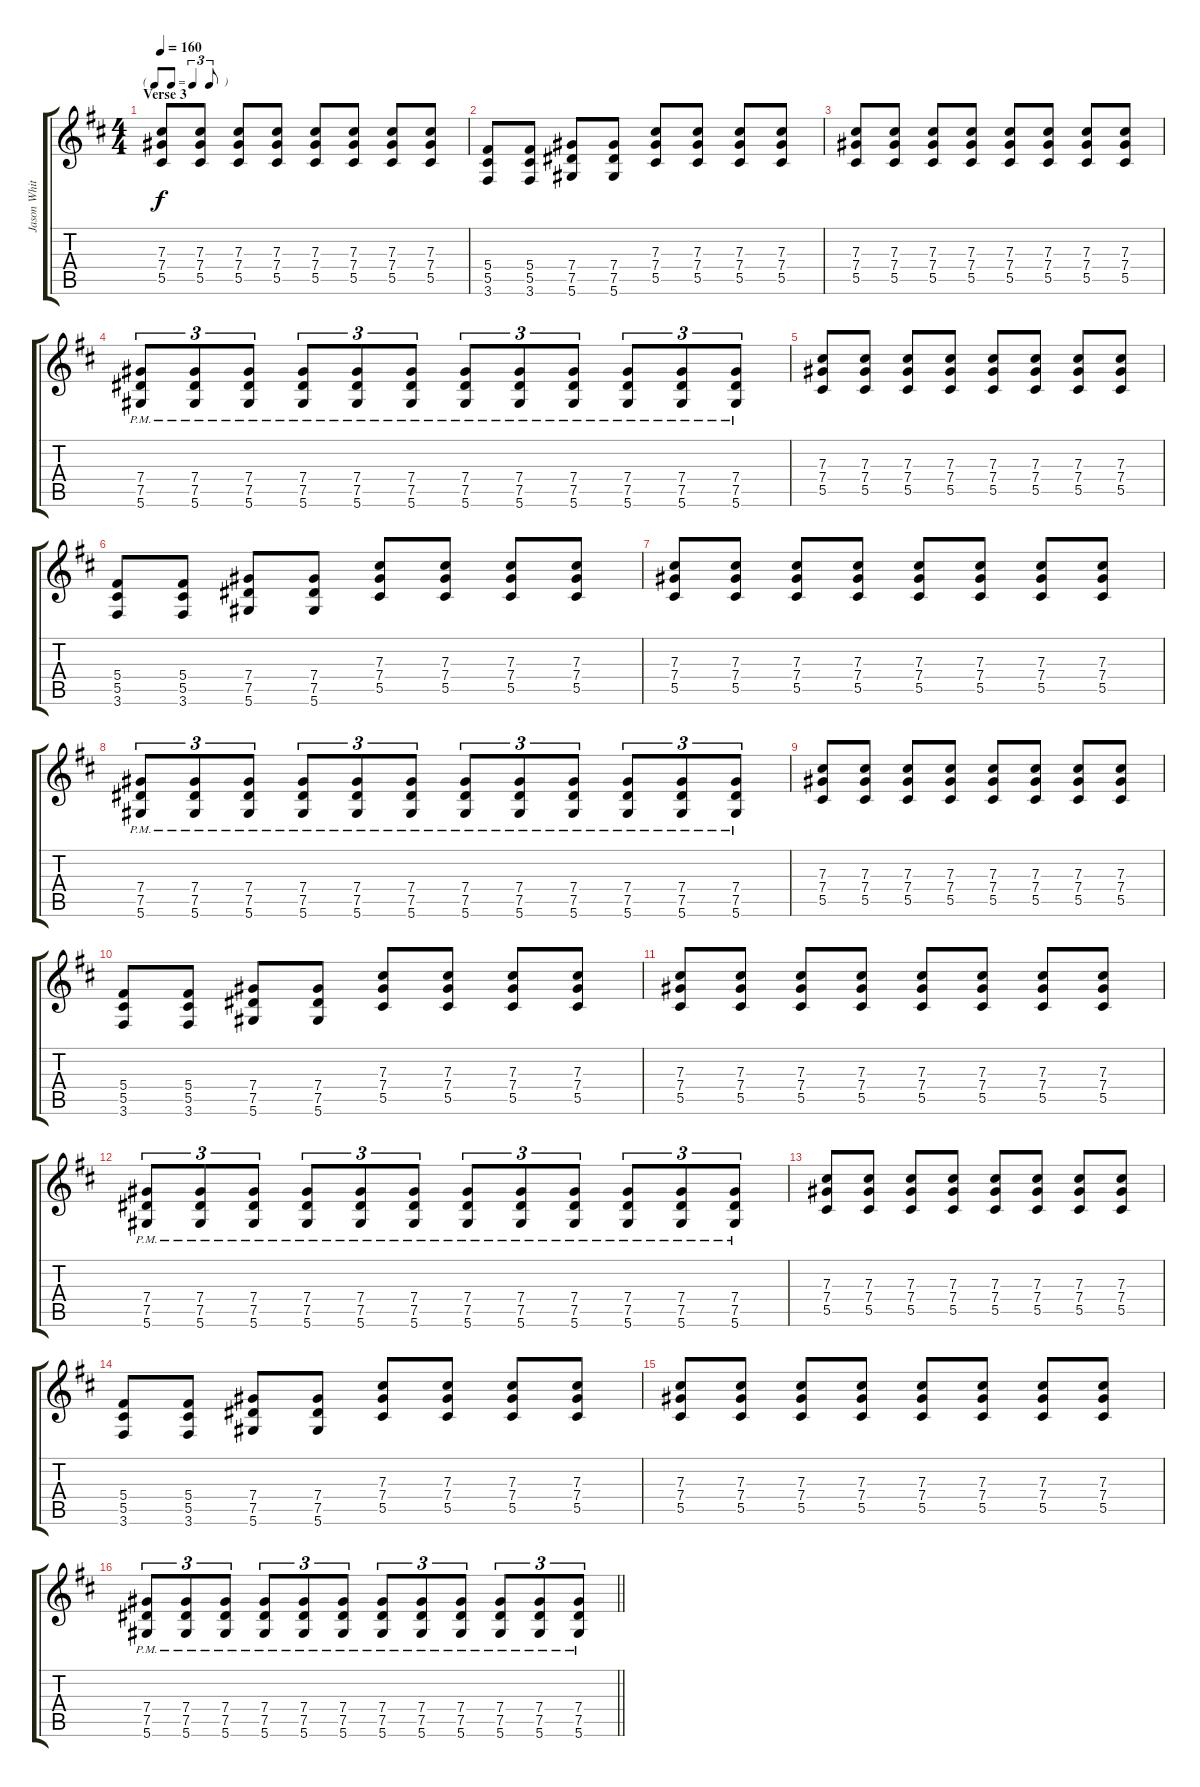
\track ("Jason White (Lead Guitar)" "Jason Whit") {instrument distortionguitar}
\staff {score tabs}
\tuning (Eb4 Bb3 Gb3 Db3 Ab2 Eb2) {hide}
\ts (4 4)
\tf triplet8th
\section ("" "Verse 3")
\tempo 160
\clef g2
\ks d
(7.3 7.4 5.5).8{dy f volume 13 balance 8} (7.3 7.4 5.5).8 (7.3 7.4 5.5).8 (7.3 7.4 5.5).8 (7.3 7.4 5.5).8 (7.3 7.4 5.5).8 (7.3 7.4 5.5).8 (7.3 7.4 5.5).8 |
(5.4 5.5 3.6).8 (5.4 5.5 3.6).8 (7.4 7.5 5.6).8 (7.4 7.5 5.6).8 (7.3 7.4 5.5).8 (7.3 7.4 5.5).8 (7.3 7.4 5.5).8 (7.3 7.4 5.5).8 |
(7.3 7.4 5.5).8 (7.3 7.4 5.5).8 (7.3 7.4 5.5).8 (7.3 7.4 5.5).8 (7.3 7.4 5.5).8 (7.3 7.4 5.5).8 (7.3 7.4 5.5).8 (7.3 7.4 5.5).8 |
(7.4{pm} 7.5{pm} 5.6{pm}).8{tu (3 2)} (7.4{pm} 7.5{pm} 5.6{pm}).8{tu (3 2)} (7.4{pm} 7.5{pm} 5.6{pm}).8{tu (3 2)} (7.4{pm} 7.5{pm} 5.6{pm}).8{tu (3 2)} (7.4{pm} 7.5{pm} 5.6{pm}).8{tu (3 2)} (7.4{pm} 7.5{pm} 5.6{pm}).8{tu (3 2)} (7.4{pm} 7.5{pm} 5.6{pm}).8{tu (3 2)} (7.4{pm} 7.5{pm} 5.6{pm}).8{tu (3 2)} (7.4{pm} 7.5{pm} 5.6{pm}).8{tu (3 2)} (7.4{pm} 7.5{pm} 5.6{pm}).8{tu (3 2)} (7.4{pm} 7.5{pm} 5.6{pm}).8{tu (3 2)} (7.4{pm} 7.5{pm} 5.6{pm}).8{tu (3 2)} |
(7.3 7.4 5.5).8 (7.3 7.4 5.5).8 (7.3 7.4 5.5).8 (7.3 7.4 5.5).8 (7.3 7.4 5.5).8 (7.3 7.4 5.5).8 (7.3 7.4 5.5).8 (7.3 7.4 5.5).8 |
(5.4 5.5 3.6).8 (5.4 5.5 3.6).8 (7.4 7.5 5.6).8 (7.4 7.5 5.6).8 (7.3 7.4 5.5).8 (7.3 7.4 5.5).8 (7.3 7.4 5.5).8 (7.3 7.4 5.5).8 |
(7.3 7.4 5.5).8 (7.3 7.4 5.5).8 (7.3 7.4 5.5).8 (7.3 7.4 5.5).8 (7.3 7.4 5.5).8 (7.3 7.4 5.5).8 (7.3 7.4 5.5).8 (7.3 7.4 5.5).8 |
(7.4{pm} 7.5{pm} 5.6{pm}).8{tu (3 2)} (7.4{pm} 7.5{pm} 5.6{pm}).8{tu (3 2)} (7.4{pm} 7.5{pm} 5.6{pm}).8{tu (3 2)} (7.4{pm} 7.5{pm} 5.6{pm}).8{tu (3 2)} (7.4{pm} 7.5{pm} 5.6{pm}).8{tu (3 2)} (7.4{pm} 7.5{pm} 5.6{pm}).8{tu (3 2)} (7.4{pm} 7.5{pm} 5.6{pm}).8{tu (3 2)} (7.4{pm} 7.5{pm} 5.6{pm}).8{tu (3 2)} (7.4{pm} 7.5{pm} 5.6{pm}).8{tu (3 2)} (7.4{pm} 7.5{pm} 5.6{pm}).8{tu (3 2)} (7.4{pm} 7.5{pm} 5.6{pm}).8{tu (3 2)} (7.4{pm} 7.5{pm} 5.6{pm}).8{tu (3 2)} |
(7.3 7.4 5.5).8 (7.3 7.4 5.5).8 (7.3 7.4 5.5).8 (7.3 7.4 5.5).8 (7.3 7.4 5.5).8 (7.3 7.4 5.5).8 (7.3 7.4 5.5).8 (7.3 7.4 5.5).8 |
(5.4 5.5 3.6).8 (5.4 5.5 3.6).8 (7.4 7.5 5.6).8 (7.4 7.5 5.6).8 (7.3 7.4 5.5).8 (7.3 7.4 5.5).8 (7.3 7.4 5.5).8 (7.3 7.4 5.5).8 |
(7.3 7.4 5.5).8 (7.3 7.4 5.5).8 (7.3 7.4 5.5).8 (7.3 7.4 5.5).8 (7.3 7.4 5.5).8 (7.3 7.4 5.5).8 (7.3 7.4 5.5).8 (7.3 7.4 5.5).8 |
(7.4{pm} 7.5{pm} 5.6{pm}).8{tu (3 2)} (7.4{pm} 7.5{pm} 5.6{pm}).8{tu (3 2)} (7.4{pm} 7.5{pm} 5.6{pm}).8{tu (3 2)} (7.4{pm} 7.5{pm} 5.6{pm}).8{tu (3 2)} (7.4{pm} 7.5{pm} 5.6{pm}).8{tu (3 2)} (7.4{pm} 7.5{pm} 5.6{pm}).8{tu (3 2)} (7.4{pm} 7.5{pm} 5.6{pm}).8{tu (3 2)} (7.4{pm} 7.5{pm} 5.6{pm}).8{tu (3 2)} (7.4{pm} 7.5{pm} 5.6{pm}).8{tu (3 2)} (7.4{pm} 7.5{pm} 5.6{pm}).8{tu (3 2)} (7.4{pm} 7.5{pm} 5.6{pm}).8{tu (3 2)} (7.4{pm} 7.5{pm} 5.6{pm}).8{tu (3 2)} |
(7.3 7.4 5.5).8 (7.3 7.4 5.5).8 (7.3 7.4 5.5).8 (7.3 7.4 5.5).8 (7.3 7.4 5.5).8 (7.3 7.4 5.5).8 (7.3 7.4 5.5).8 (7.3 7.4 5.5).8 |
(5.4 5.5 3.6).8 (5.4 5.5 3.6).8 (7.4 7.5 5.6).8 (7.4 7.5 5.6).8 (7.3 7.4 5.5).8 (7.3 7.4 5.5).8 (7.3 7.4 5.5).8 (7.3 7.4 5.5).8 |
(7.3 7.4 5.5).8 (7.3 7.4 5.5).8 (7.3 7.4 5.5).8 (7.3 7.4 5.5).8 (7.3 7.4 5.5).8 (7.3 7.4 5.5).8 (7.3 7.4 5.5).8 (7.3 7.4 5.5).8 |
\barLineRight lightlight
(7.4{pm} 7.5{pm} 5.6{pm}).8{tu (3 2)} (7.4{pm} 7.5{pm} 5.6{pm}).8{tu (3 2)} (7.4{pm} 7.5{pm} 5.6{pm}).8{tu (3 2)} (7.4{pm} 7.5{pm} 5.6{pm}).8{tu (3 2)} (7.4{pm} 7.5{pm} 5.6{pm}).8{tu (3 2)} (7.4{pm} 7.5{pm} 5.6{pm}).8{tu (3 2)} (7.4{pm} 7.5{pm} 5.6{pm}).8{tu (3 2)} (7.4{pm} 7.5{pm} 5.6{pm}).8{tu (3 2)} (7.4{pm} 7.5{pm} 5.6{pm}).8{tu (3 2)} (7.4{pm} 7.5{pm} 5.6{pm}).8{tu (3 2)} (7.4{pm} 7.5{pm} 5.6{pm}).8{tu (3 2)} (7.4{pm} 7.5{pm} 5.6{pm}).8{tu (3 2)}
